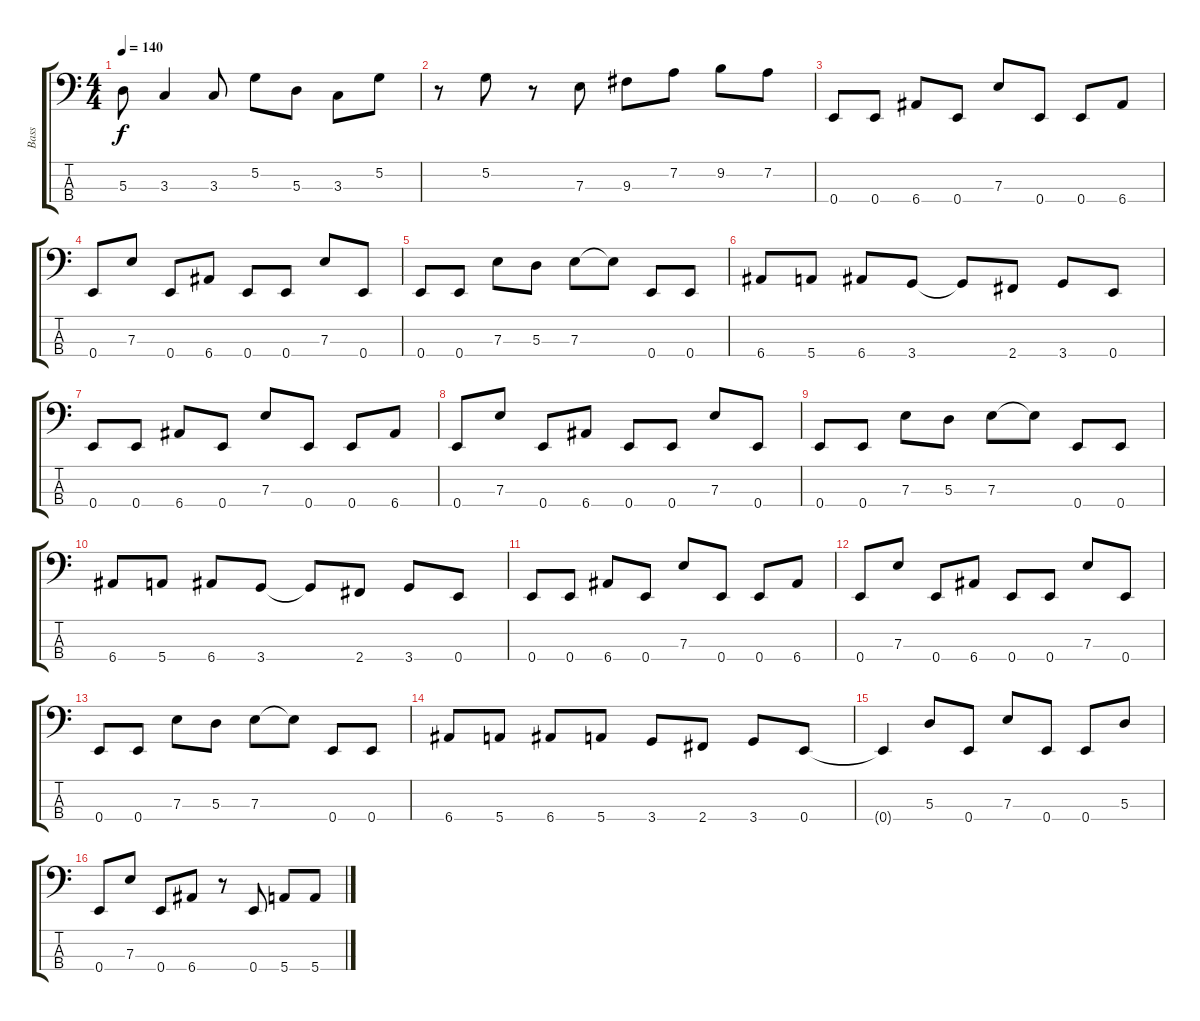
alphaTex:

\track ("Bass" "Bass") {instrument electricbassfinger}
\staff {score tabs}
\tuning (G2 D2 A1 E1) {hide}
\ts (4 4)
\tempo 140
\clef f4
\ks c
5.3.8{dy f} 3.3.4 3.3.8 5.2.8 5.3.8 3.3.8 5.2.8 |
r.8 5.2.8 r.8 7.3.8 9.3.8 7.2.8 9.2.8 7.2.8 |
0.4.8 0.4.8 6.4.8 0.4.8 7.3.8 0.4.8 0.4.8 6.4.8 |
0.4.8 7.3.8 0.4.8 6.4.8 0.4.8 0.4.8 7.3.8 0.4.8 |
0.4.8 0.4.8 7.3.8 5.3.8 7.3.8 7.3{t}.8 0.4.8 0.4.8 |
6.4.8 5.4.8 6.4.8 3.4.8 3.4{t}.8 2.4.8 3.4.8 0.4.8 |
0.4.8 0.4.8 6.4.8 0.4.8 7.3.8 0.4.8 0.4.8 6.4.8 |
0.4.8 7.3.8 0.4.8 6.4.8 0.4.8 0.4.8 7.3.8 0.4.8 |
0.4.8 0.4.8 7.3.8 5.3.8 7.3.8 7.3{t}.8 0.4.8 0.4.8 |
6.4.8 5.4.8 6.4.8 3.4.8 3.4{t}.8 2.4.8 3.4.8 0.4.8 |
0.4.8 0.4.8 6.4.8 0.4.8 7.3.8 0.4.8 0.4.8 6.4.8 |
0.4.8 7.3.8 0.4.8 6.4.8 0.4.8 0.4.8 7.3.8 0.4.8 |
0.4.8 0.4.8 7.3.8 5.3.8 7.3.8 7.3{t}.8 0.4.8 0.4.8 |
6.4.8 5.4.8 6.4.8 5.4.8 3.4.8 2.4.8 3.4.8 0.4.8 |
0.4{t}.4 5.3.8 0.4.8 7.3.8 0.4.8 0.4.8 5.3.8 |
0.4.8 7.3.8 0.4.8 6.4.8 r.8 0.4.8 5.4.8 5.4.8
